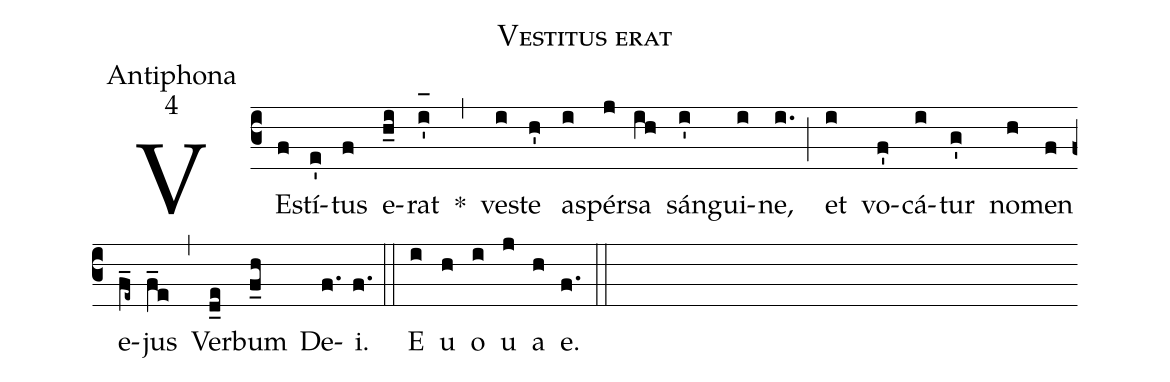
name:Vestitus erat;
office-part:Antiphona;
mode:4;
%%
(c3) VE(f)stí(e')tus(f) e(h_i)rat(i'_[oh:h]) *(,) ve(i)ste(h') a(i)spér(j)sa(ih) sán(i')gui(i)ne,(i.) (;) et(i) vo(f')cá(i)tur(g') no(h)men(f) e(f_e~)jus(f_e) (,) Ver(d_e)bum(f_h) De(f.)i.(f.) (::) <eu>E(i) u(h) o(i) u(j) a(h) e.</eu>(f.) (::)
